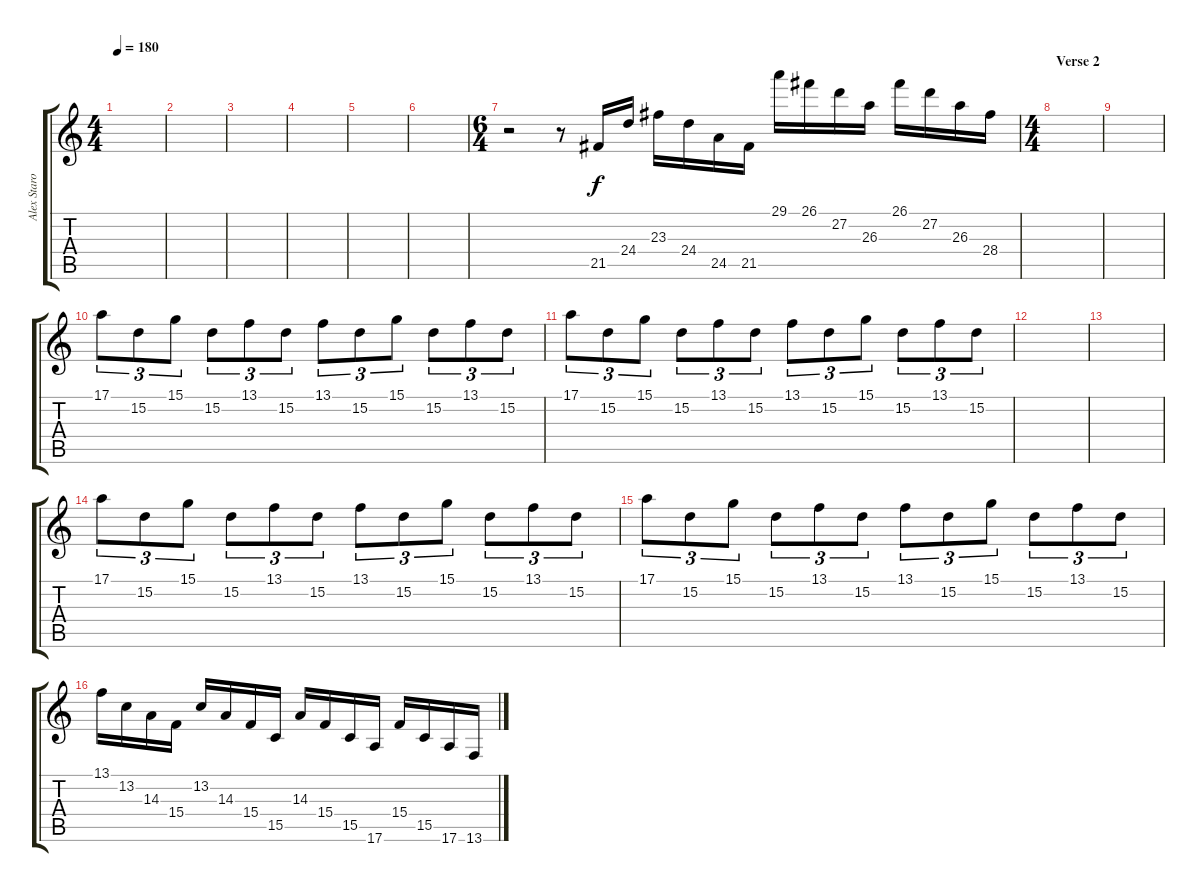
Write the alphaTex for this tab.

\track ("Alex Staropoli" "Alex Staro") {instrument electricgrandpiano}
\staff {score tabs}
\tuning (E4 B3 G3 D3 A2 E2) {hide}
\ts (4 4)
\tempo 180
\clef g2
\ks c
|
|
|
|
|
|
\ts (6 4)
r.2{volume 15 instrument electricgrandpiano} r.8 21.5.16 24.4.16 23.3.16 24.4.16 24.5.16 21.5.16 29.1.16 26.1.16 27.2.16 26.3.16 26.1.16 27.2.16 26.3.16 28.4.16 |
\ts (4 4)
\section ("" "Verse 2")
|
|
17.1.8{tu (3 2) volume 10 instrument drawbarorgan} 15.2.8{tu (3 2)} 15.1.8{tu (3 2)} 15.2.8{tu (3 2)} 13.1.8{tu (3 2)} 15.2.8{tu (3 2)} 13.1.8{tu (3 2)} 15.2.8{tu (3 2)} 15.1.8{tu (3 2)} 15.2.8{tu (3 2)} 13.1.8{tu (3 2)} 15.2.8{tu (3 2)} |
17.1.8{tu (3 2)} 15.2.8{tu (3 2)} 15.1.8{tu (3 2)} 15.2.8{tu (3 2)} 13.1.8{tu (3 2)} 15.2.8{tu (3 2)} 13.1.8{tu (3 2)} 15.2.8{tu (3 2)} 15.1.8{tu (3 2)} 15.2.8{tu (3 2)} 13.1.8{tu (3 2)} 15.2.8{tu (3 2)} |
|
|
17.1.8{tu (3 2)} 15.2.8{tu (3 2)} 15.1.8{tu (3 2)} 15.2.8{tu (3 2)} 13.1.8{tu (3 2)} 15.2.8{tu (3 2)} 13.1.8{tu (3 2)} 15.2.8{tu (3 2)} 15.1.8{tu (3 2)} 15.2.8{tu (3 2)} 13.1.8{tu (3 2)} 15.2.8{tu (3 2)} |
17.1.8{tu (3 2)} 15.2.8{tu (3 2)} 15.1.8{tu (3 2)} 15.2.8{tu (3 2)} 13.1.8{tu (3 2)} 15.2.8{tu (3 2)} 13.1.8{tu (3 2)} 15.2.8{tu (3 2)} 15.1.8{tu (3 2)} 15.2.8{tu (3 2)} 13.1.8{tu (3 2)} 15.2.8{tu (3 2)} |
13.1.16{volume 9 instrument lead3calliope} 13.2.16{volume 2} 14.3.16 15.4.16 13.2.16 14.3.16 15.4.16 15.5.16 14.3.16 15.4.16 15.5.16 17.6.16 15.4.16 15.5.16 17.6.16 13.6.16
